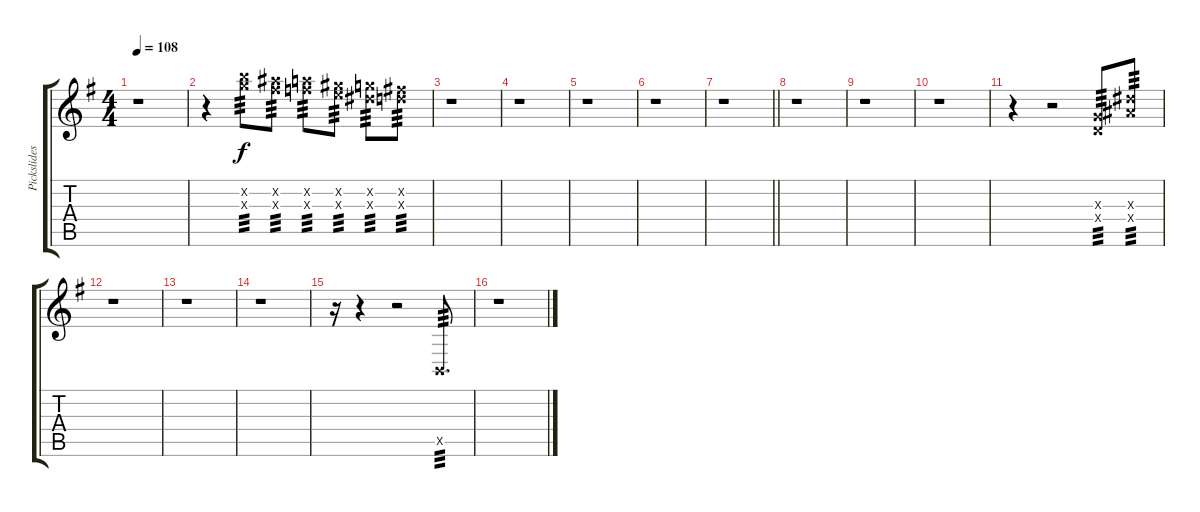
\track ("Pickslides" "Pickslides") {instrument guitarfretnoise}
\staff {score tabs}
\tuning (E4 B3 G3 D3 A2 E2) {hide}
\ts (4 4)
\tempo 108
\clef g2
\ks g
r.1{dy f} |
r.4 (24.2{x} 24.3{x}).8{tp 3} (23.2{x} 23.3{x}).8{tp 3} (22.2{x} 22.3{x}).8{tp 3} (21.2{x} 21.3{x}).8{tp 3} (20.2{x} 20.3{x}).8{tp 3} (19.2{x} 19.3{x}).8{tp 3} |
r.1 |
r.1 |
r.1 |
r.1 |
\barLineRight lightlight
r.1 |
r.1 |
r.1 |
r.1 |
r.4 r.2 (12.3{x} 12.4{x}).8{tp 3} (20.3{x} 20.4{x}).8{tp 3} |
r.1 |
r.1 |
r.1 |
r.16 r.4 r.2 2.5{x}.8{d tp 3} |
r.1
